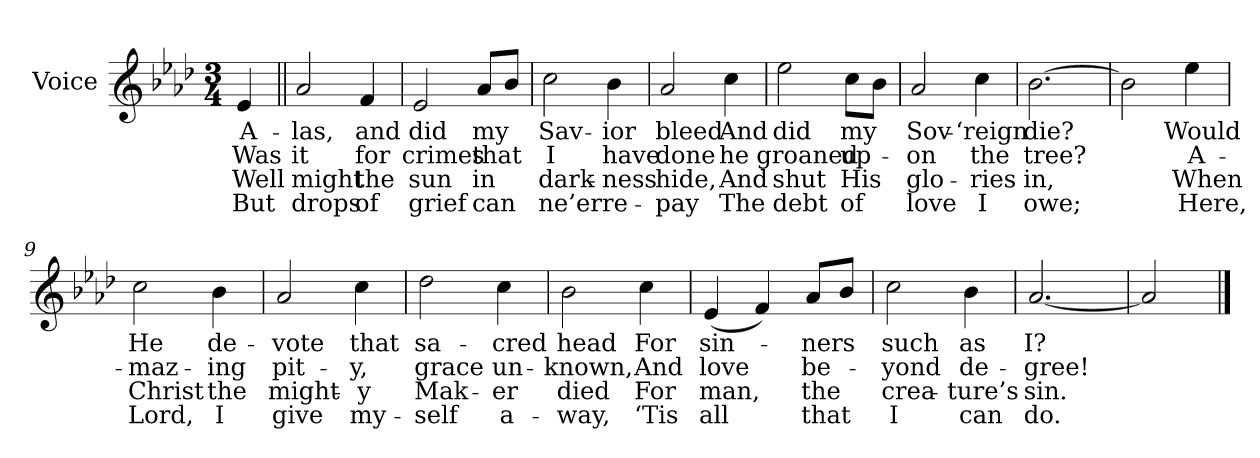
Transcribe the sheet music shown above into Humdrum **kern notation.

**kern	**text	**text	**text	**text
*part1	*part1	*part1	*part1	*part1
*staff1	*staff1	*staff1	*staff1	*staff1
*I"Voice	*	*	*	*
*I'V.	*	*	*	*
*clefG2	*	*	*	*
*k[b-e-a-d-]	*	*	*	*
*A-:	*	*	*	*
*M3/4	*	*	*	*
=0X0	=0X0	=0X0	=0X0	=0X0
!	!LO:LY:b	!LO:LY:b	!LO:LY:b	!LO:LY:b
4e-/	A-	Was	Well	But
=1||	=1||	=1||	=1||	=1||
!	!LO:LY:b	!LO:LY:b	!LO:LY:b	!LO:LY:b
2a-/	-las,	it	might	drops
!	!LO:LY:b	!LO:LY:b	!LO:LY:b	!LO:LY:b
4f/	and	for	the	of
=2	=2	=2	=2	=2
!	!LO:LY:b	!LO:LY:b	!LO:LY:b	!LO:LY:b
2e-/	did	crimes	sun	grief
!	!LO:LY:b	!LO:LY:b	!LO:LY:b	!LO:LY:b
8a-/L	my	that	in	can
8b-/J	.	.	.	.
=3	=3	=3	=3	=3
!	!LO:LY:b	!LO:LY:b	!LO:LY:b	!LO:LY:b
2cc\	Sav-	I	dark-	ne’er
!	!LO:LY:b	!LO:LY:b	!LO:LY:b	!LO:LY:b
4b-\	-ior	have	-ness	re-
=4	=4	=4	=4	=4
!	!LO:LY:b	!LO:LY:b	!LO:LY:b	!LO:LY:b
2a-/	bleed	done	hide,	-pay
!	!LO:LY:b	!LO:LY:b	!LO:LY:b	!LO:LY:b
4cc\	And	he	And	The
!!LO:LB:g=z
=5	=5	=5	=5	=5
!	!LO:LY:b	!LO:LY:b	!LO:LY:b	!LO:LY:b
2ee-\	did	groaned	shut	debt
!	!LO:LY:b	!LO:LY:b	!LO:LY:b	!LO:LY:b
8cc\L	my	up-	His	of
8b-\J	.	.	.	.
=6	=6	=6	=6	=6
!	!LO:LY:b	!LO:LY:b	!LO:LY:b	!LO:LY:b
2a-/	Sov-	-on	glo-	love
!	!LO:LY:b	!LO:LY:b	!LO:LY:b	!LO:LY:b
4cc\	-‘reign	the	-ries	I
=7	=7	=7	=7	=7
!	!LO:LY:b	!LO:LY:b	!LO:LY:b	!LO:LY:b
[>2.b-\	die?	tree?	in,	owe;
=8	=8	=8	=8	=8
2b-\]	.	.	.	.
!	!LO:LY:b	!LO:LY:b	!LO:LY:b	!LO:LY:b
4ee-\	Would	A-	When	Here,
!!LO:LB:g=z
=9	=9	=9	=9	=9
!	!LO:LY:b	!LO:LY:b	!LO:LY:b	!LO:LY:b
2cc\	He	-maz-	Christ	Lord,
!	!LO:LY:b	!LO:LY:b	!LO:LY:b	!LO:LY:b
4b-\	de-	-ing	the	I
=10	=10	=10	=10	=10
!	!LO:LY:b	!LO:LY:b	!LO:LY:b	!LO:LY:b
2a-/	-vote	pit-	might-	give
!	!LO:LY:b	!LO:LY:b	!LO:LY:b	!LO:LY:b
4cc\	that	-y,	-y	my-
=11	=11	=11	=11	=11
!	!LO:LY:b	!LO:LY:b	!LO:LY:b	!LO:LY:b
2dd-\	sa-	grace	Mak-	-self
!	!LO:LY:b	!LO:LY:b	!LO:LY:b	!LO:LY:b
4cc\	-cred	un-	-er	a-
=12	=12	=12	=12	=12
!	!LO:LY:b	!LO:LY:b	!LO:LY:b	!LO:LY:b
2b-\	head	-known,	died	-way,
!	!LO:LY:b	!LO:LY:b	!LO:LY:b	!LO:LY:b
4cc\	For	And	For	‘Tis
!!LO:LB:g=z
=13	=13	=13	=13	=13
!	!LO:LY:b	!LO:LY:b	!LO:LY:b	!LO:LY:b
(4e-/	sin-	love	man,	all
4f/)	.	.	.	.
!	!LO:LY:b	!LO:LY:b	!LO:LY:b	!LO:LY:b
8a-/L	ners	be-	the	that
8b-/J	.	.	.	.
=14	=14	=14	=14	=14
!	!LO:LY:b	!LO:LY:b	!LO:LY:b	!LO:LY:b
2cc\	such	-yond	crea-	I
!	!LO:LY:b	!LO:LY:b	!LO:LY:b	!LO:LY:b
4b-\	as	de-	-ture’s	can
=15	=15	=15	=15	=15
!	!LO:LY:b	!LO:LY:b	!LO:LY:b	!LO:LY:b
[<2.a-/	I?	gree!	sin.	do.
=16	=16	=16	=16	=16
2a-/]	.	.	.	.
==	==	==	==	==
*-	*-	*-	*-	*-
